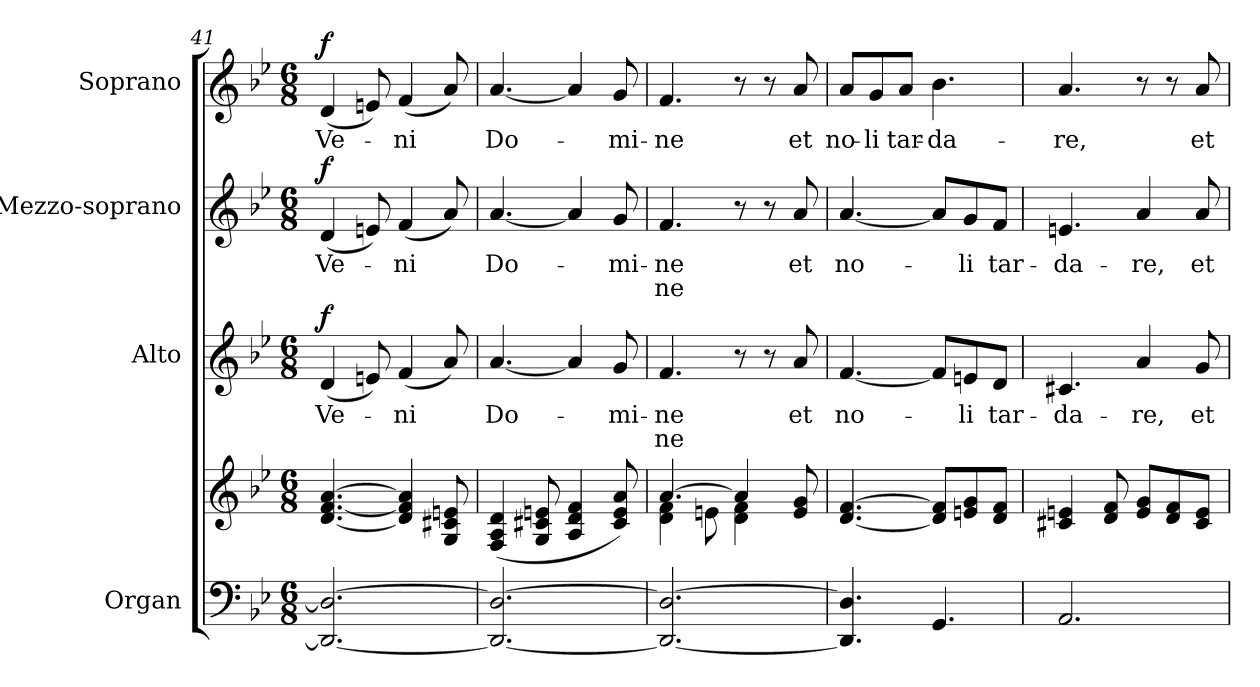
**kern	**kern	**kern	**text	**text	**dynam	**kern	**text	**text	**dynam	**kern	**text	**dynam
*part4	*part4	*part3	*part3	*part3	*part3	*part2	*part2	*part2	*part2	*part1	*part1	*part1
*staff5	*staff4	*staff3	*staff3	*staff3	*staff3	*staff2	*staff2	*staff2	*staff2	*staff1	*staff1	*staff1
*I"Organ	*	*I"Alto	*	*	*	*I"Mezzo-soprano	*	*	*	*I"Soprano	*	*
*I'Org.	*	*I'A.	*	*	*	*I'M-S.	*	*	*	*I'S.	*	*
*clefF4	*clefG2	*clefG2	*	*	*	*clefG2	*	*	*	*clefG2	*	*
*k[b-e-]	*k[b-e-]	*k[b-e-]	*	*	*	*k[b-e-]	*	*	*	*k[b-e-]	*	*
*B-:	*B-:	*B-:	*	*	*	*B-:	*	*	*	*B-:	*	*
*M6/8	*M6/8	*M6/8	*	*	*	*M6/8	*	*	*	*M6/8	*	*
=41	=41	=41	=41	=41	=41	=41	=41	=41	=41	=41	=41	=41
!	!	!	!LO:LY:b:color=#000000	!	!	!	!	!	!	!	!	!
!	!	!	!	!	!	!	!LO:LY:b:color=#000000	!	!	!	!	!
!	!	!	!	!	!	!	!	!	!	!	!LO:LY:b:color=#000000	!
2.DDi/_ 2.Di_	[4.di/ [4.fi [4.ai	(4di/	Ve-	.	f	(4di/	Ve-	.	f	(4di/	Ve-	f
.	.	8eni/)	.	.	.	8eni/)	.	.	.	8eni/)	.	.
!	!	!	!LO:LY:b:color=#000000	!	!	!	!	!	!	!	!	!
!	!	!	!	!	!	!	!LO:LY:b:color=#000000	!	!	!	!	!
!	!	!	!	!	!	!	!	!	!	!	!LO:LY:b:color=#000000	!
.	4di/] 4fi] 4ai]	(4fi/	-ni	.	.	(4fi/	-ni	.	.	(4fi/	-ni	.
.	8Gi/ 8c#Xi 8eni	8ai/)	.	.	.	8ai/)	.	.	.	8ai/)	.	.
=42	=42	=42	=42	=42	=42	=42	=42	=42	=42	=42	=42	=42
!	!	!	!LO:LY:b:color=#000000	!	!	!	!	!	!	!	!	!
!	!	!	!	!	!	!	!LO:LY:b:color=#000000	!	!	!	!	!
!	!	!	!	!	!	!	!	!	!	!	!LO:LY:b:color=#000000	!
2.DDi/_ 2.Di_	(4Fi/ 4Ai 4di	[4.ai/	Do-	.	.	[4.ai/	Do-	.	.	[4.ai/	Do-	.
.	8Gi/ 8c#Xi 8eni	.	.	.	.	.	.	.	.	.	.	.
.	4Ai/ 4di 4fi	4ai/]	.	.	.	4ai/]	.	.	.	4ai/]	.	.
!	!	!	!LO:LY:b:color=#000000	!	!	!	!	!	!	!	!	!
!	!	!	!	!	!	!	!LO:LY:b:color=#000000	!	!	!	!	!
!	!	!	!	!	!	!	!	!	!	!	!LO:LY:b:color=#000000	!
.	8c#i/ 8ei 8ai)	8gi/	-mi-	.	.	8gi/	-mi-	.	.	8gi/	-mi-	.
=43	=43	=43	=43	=43	=43	=43	=43	=43	=43	=43	=43	=43
*	*^	*	*	*	*	*	*	*	*	*	*	*
!	!	!	!	!LO:LY:b:color=#000000	!LO:LY:b:color=#000000	!	!	!	!	!	!	!	!
!	!	!	!	!	!	!	!	!LO:LY:b:color=#000000	!LO:LY:b:color=#000000	!	!	!	!
!	!	!	!	!	!	!	!	!	!	!	!	!LO:LY:b:color=#000000	!
2.DDi/_ 2.Di_	[4.ai/	4di\ 4fi	4.fi/	-ne	ne	.	4.fi/	-ne	ne	.	4.fi/	-ne	.
.	.	8eni\	.	.	.	.	.	.	.	.	.	.	.
.	4ai/]	4di\ 4fi	8r	.	.	.	8r	.	.	.	8r	.	.
.	.	.	8r	.	.	.	8r	.	.	.	8r	.	.
!	!	!	!	!LO:LY:b:color=#000000	!	!	!	!	!	!	!	!	!
!	!	!	!	!	!	!	!	!LO:LY:b:color=#000000	!	!	!	!	!
!	!	!	!	!	!	!	!	!	!	!	!	!LO:LY:b:color=#000000	!
.	8ei/ 8gi	8ryy	8ai/	et	.	.	8ai/	et	.	.	8ai/	et	.
*	*v	*v	*	*	*	*	*	*	*	*	*	*	*
=44	=44	=44	=44	=44	=44	=44	=44	=44	=44	=44	=44	=44
*	*^	*	*	*	*	*	*	*	*	*	*	*
!	!	!	!	!LO:LY:b:color=#000000	!	!	!	!	!	!	!	!	!
*	*v	*v	*	*	*	*	*	*	*	*	*	*	*
*	*^	*	*	*	*	*	*	*	*	*	*	*
!	!	!	!	!	!	!	!	!LO:LY:b:color=#000000	!	!	!	!	!
*	*v	*v	*	*	*	*	*	*	*	*	*	*	*
*	*^	*	*	*	*	*	*	*	*	*	*	*
!	!	!	!	!	!	!	!	!	!	!	!	!LO:LY:b:color=#000000	!
*	*v	*v	*	*	*	*	*	*	*	*	*	*	*
4.DDi/] 4.Di]	[4.di/ [4.fi	[4.fi/	no-	.	.	[4.ai/	no-	.	.	8ai/L	no-	.
!	!	!	!	!	!	!	!	!	!	!	!LO:LY:b:color=#000000	!
.	.	.	.	.	.	.	.	.	.	8gi/	-li	.
!	!	!	!	!	!	!	!	!	!	!	!LO:LY:b:color=#000000	!
.	.	.	.	.	.	.	.	.	.	8ai/J	tar-	.
!	!	!	!	!	!	!	!	!	!	!	!LO:LY:b:color=#000000	!
4.GGi/	8di/] 8fi]L	8fi/L]	.	.	.	8ai/L]	.	.	.	4.b-i\	-da-	.
!	!	!	!LO:LY:b:color=#000000	!	!	!	!	!	!	!	!	!
!	!	!	!	!	!	!	!LO:LY:b:color=#000000	!	!	!	!	!
.	8eni/ 8gi	8eni/	-li	.	.	8gi/	-li	.	.	.	.	.
!	!	!	!LO:LY:b:color=#000000	!	!	!	!	!	!	!	!	!
!	!	!	!	!	!	!	!LO:LY:b:color=#000000	!	!	!	!	!
.	8di/ 8fiJ	8di/J	tar-	.	.	8fi/J	tar-	.	.	.	.	.
!!LO:LB:g=z
=45	=45	=45	=45	=45	=45	=45	=45	=45	=45	=45	=45	=45
!	!	!	!LO:LY:b:color=#000000	!	!	!	!	!	!	!	!	!
!	!	!	!	!	!	!	!LO:LY:b:color=#000000	!	!	!	!	!
!	!	!	!	!	!	!	!	!	!	!	!LO:LY:b:color=#000000	!
2.AAi/	4c#Xi/ 4eni	4.c#Xi/	-da-	.	.	4.eni/	-da-	.	.	4.ai/	-re,	.
.	8di/ 8fi	.	.	.	.	.	.	.	.	.	.	.
!	!	!	!LO:LY:b:color=#000000	!	!	!	!	!	!	!	!	!
!	!	!	!	!	!	!	!LO:LY:b:color=#000000	!	!	!	!	!
.	8ei/ 8giL	4ai/	-re,	.	.	4ai/	-re,	.	.	8r	.	.
.	8di/ 8fi	.	.	.	.	.	.	.	.	8r	.	.
!	!	!	!LO:LY:b:color=#000000	!	!	!	!	!	!	!	!	!
!	!	!	!	!	!	!	!LO:LY:b:color=#000000	!	!	!	!	!
!	!	!	!	!	!	!	!	!	!	!	!LO:LY:b:color=#000000	!
.	8c#i/ 8eiJ	8gi/	et	.	.	8ai/	et	.	.	8ai/	et	.
=	=	=	=	=	=	=	=	=	=	=	=	=
*-	*-	*-	*-	*-	*-	*-	*-	*-	*-	*-	*-	*-
